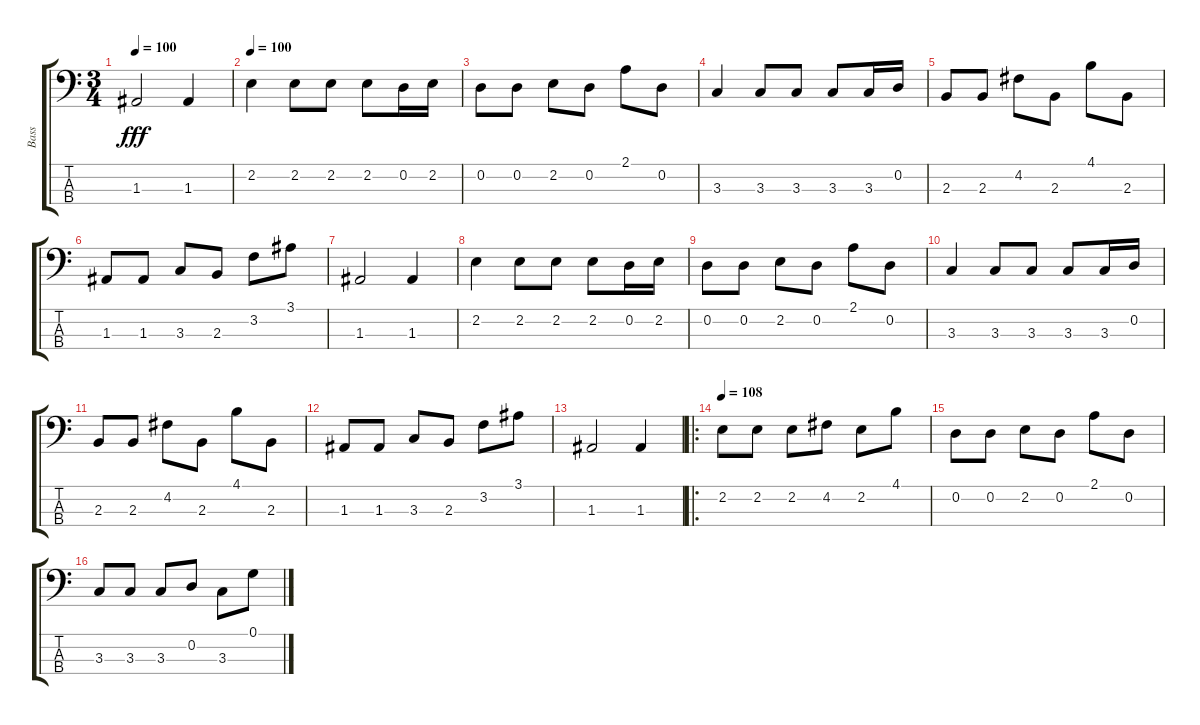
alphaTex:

\track ("Bass" "Bass") {instrument acousticguitarsteel}
\staff {score tabs}
\tuning (G2 D2 A1 E1) {hide}
\ts (3 4)
\tempo 100
\clef f4
\ks c
1.3.2{dy fff} 1.3.4 |
\tempo 100
2.2.4 2.2.8 2.2.8 2.2.8 0.2.16 2.2.16 |
0.2.8 0.2.8 2.2.8 0.2.8 2.1.8 0.2.8 |
3.3.4 3.3.8 3.3.8 3.3.8 3.3.16 0.2.16 |
2.3.8 2.3.8 4.2.8 2.3.8 4.1.8 2.3.8 |
1.3.8 1.3.8 3.3.8 2.3.8 3.2.8 3.1.8 |
1.3.2 1.3.4 |
2.2.4 2.2.8 2.2.8 2.2.8 0.2.16 2.2.16 |
0.2.8 0.2.8 2.2.8 0.2.8 2.1.8 0.2.8 |
3.3.4 3.3.8 3.3.8 3.3.8 3.3.16 0.2.16 |
2.3.8 2.3.8 4.2.8 2.3.8 4.1.8 2.3.8 |
1.3.8 1.3.8 3.3.8 2.3.8 3.2.8 3.1.8 |
1.3.2 1.3.4 |
\ro
\tempo 108
2.2.8 2.2.8 2.2.8 4.2.8 2.2.8 4.1.8 |
0.2.8 0.2.8 2.2.8 0.2.8 2.1.8 0.2.8 |
3.3.8 3.3.8 3.3.8 0.2.8 3.3.8 0.1.8
